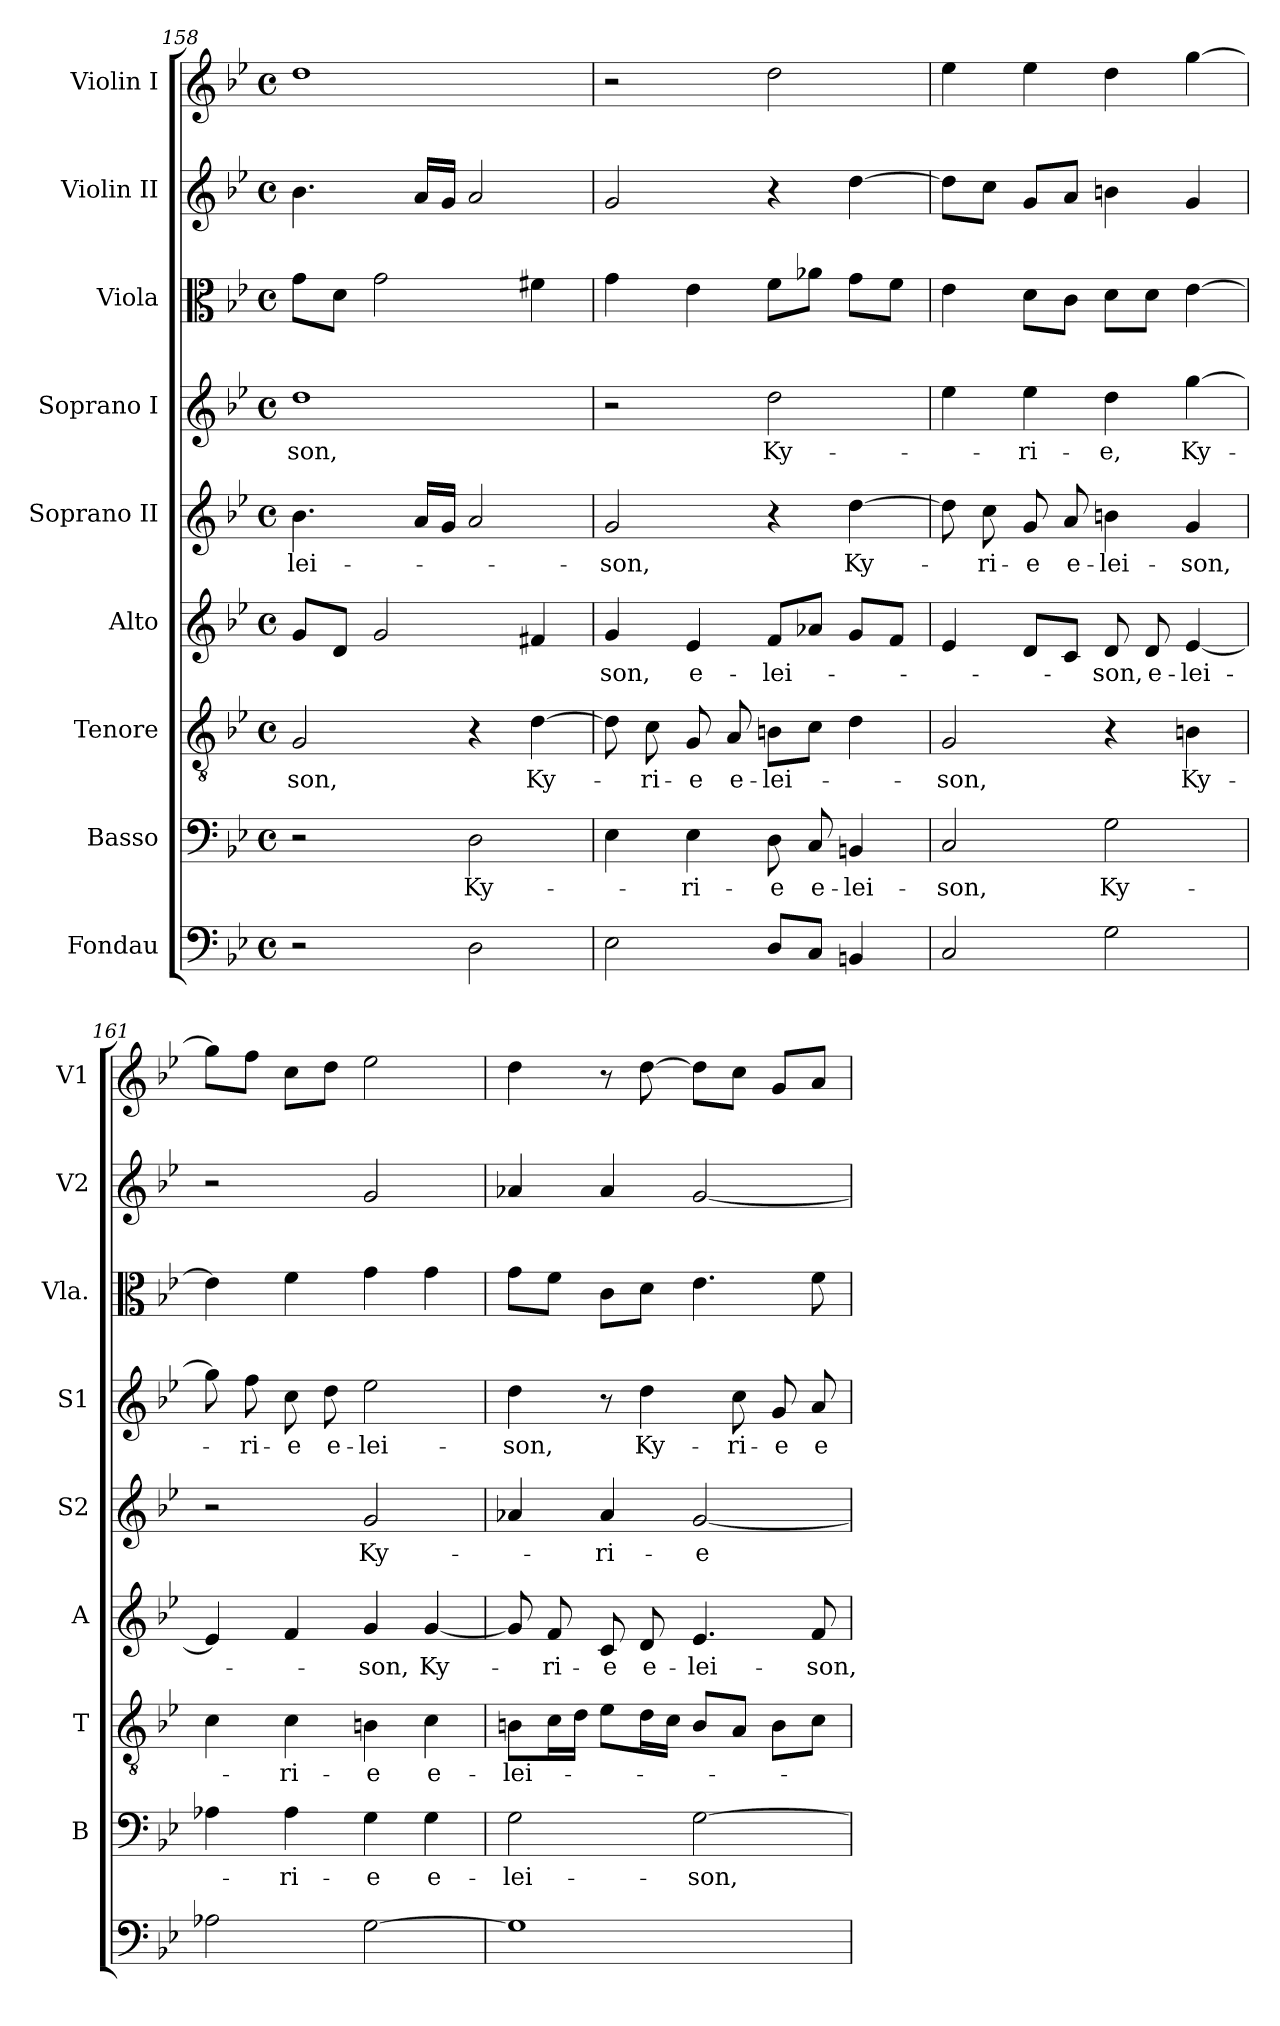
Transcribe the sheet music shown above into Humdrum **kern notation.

**kern	**kern	**text	**kern	**text	**kern	**text	**kern	**text	**kern	**text	**kern	**kern	**kern
*part9	*part8	*part8	*part7	*part7	*part6	*part6	*part5	*part5	*part4	*part4	*part3	*part2	*part1
*staff9	*staff8	*staff8	*staff7	*staff7	*staff6	*staff6	*staff5	*staff5	*staff4	*staff4	*staff3	*staff2	*staff1
*I"Fondau	*I"Basso	*	*I"Tenore	*	*I"Alto	*	*I"Soprano  II	*	*I"Soprano  I	*	*I"Viola	*I"Violin  II	*I"Violin  I
*	*I'B	*	*I'T	*	*I'A	*	*I'S2	*	*I'S1	*	*I'Vla.	*I'V2	*I'V1
*clefF4	*clefF4	*	*clefGv2	*	*clefG2	*	*clefG2	*	*clefG2	*	*clefC3	*clefG2	*clefG2
*k[b-e-]	*k[b-e-]	*	*k[b-e-]	*	*k[b-e-]	*	*k[b-e-]	*	*k[b-e-]	*	*k[b-e-]	*k[b-e-]	*k[b-e-]
*B-:	*B-:	*	*B-:	*	*B-:	*	*B-:	*	*B-:	*	*B-:	*B-:	*B-:
*M4/4	*M4/4	*	*M4/4	*	*M4/4	*	*M4/4	*	*M4/4	*	*M4/4	*M4/4	*M4/4
*met(c)	*met(c)	*	*met(c)	*	*met(c)	*	*met(c)	*	*met(c)	*	*met(c)	*met(c)	*met(c)
=158	=158	=158	=158	=158	=158	=158	=158	=158	=158	=158	=158	=158	=158
!	!	!	!	!LO:LY:b	!	!	!	!LO:LY:b	!	!LO:LY:b	!	!	!
2r	2r	.	2G/	-son,	8g/L	.	4.b-\	-lei-	1dd	-son,	8g\L	4.b-\	1dd
.	.	.	.	.	8d/J	.	.	.	.	.	8d\J	.	.
.	.	.	.	.	2g/	.	.	.	.	.	2g\	.	.
.	.	.	.	.	.	.	16a/LL	.	.	.	.	16a/LL	.
.	.	.	.	.	.	.	16g/JJ	.	.	.	.	16g/JJ	.
!	!	!LO:LY:b	!	!	!	!	!	!	!	!	!	!	!
2D\	2D\	Ky-	4r	.	.	.	2a/	.	.	.	.	2a/	.
!	!	!	!	!LO:LY:b	!	!	!	!	!	!	!	!	!
.	.	.	[4d\	Ky-	4f#X/	.	.	.	.	.	4f#X\	.	.
=159	=159	=159	=159	=159	=159	=159	=159	=159	=159	=159	=159	=159	=159
!	!	!	!	!	!	!LO:LY:b	!	!LO:LY:b	!	!	!	!	!
2E-\	4E-\	.	8d\]	.	4g/	-son,	2g/	-son,	2r	.	4g\	2g/	2r
!	!	!	!	!LO:LY:b	!	!	!	!	!	!	!	!	!
.	.	.	8c\	-ri-	.	.	.	.	.	.	.	.	.
!	!	!LO:LY:b	!	!LO:LY:b	!	!LO:LY:b	!	!	!	!	!	!	!
.	4E-\	-ri-	8G/	-e	4e-/	e-	.	.	.	.	4e-\	.	.
!	!	!	!	!LO:LY:b	!	!	!	!	!	!	!	!	!
.	.	.	8A/	e-	.	.	.	.	.	.	.	.	.
!	!	!LO:LY:b	!	!LO:LY:b	!	!LO:LY:b	!	!	!	!LO:LY:b	!	!	!
8D/L	8D\	-e	8Bn\L	-lei-	8f/L	-lei-	4r	.	2dd\	Ky-	8f\L	4r	2dd\
!	!	!LO:LY:b	!	!	!	!	!	!	!	!	!	!	!
8C/J	8C/	e-	8c\J	.	8a-X/J	.	.	.	.	.	8a-X\J	.	.
!	!	!LO:LY:b	!	!	!	!	!	!LO:LY:b	!	!	!	!	!
4BBn/	4BBn/	-lei-	4d\	.	8g/L	.	[4dd\	Ky-	.	.	8g\L	[4dd\	.
.	.	.	.	.	8f/J	.	.	.	.	.	8f\J	.	.
!!LO:PB:g=z
=160	=160	=160	=160	=160	=160	=160	=160	=160	=160	=160	=160	=160	=160
!	!	!LO:LY:b	!	!LO:LY:b	!	!	!	!	!	!	!	!	!
2C/	2C/	-son,	2G/	-son,	4e-/	.	8dd\]	.	4ee-\	.	4e-\	8dd\L]	4ee-\
!	!	!	!	!	!	!	!	!LO:LY:b	!	!	!	!	!
.	.	.	.	.	.	.	8cc\	-ri-	.	.	.	8cc\J	.
!	!	!	!	!	!	!	!	!LO:LY:b	!	!LO:LY:b	!	!	!
.	.	.	.	.	8d/L	.	8g/	-e	4ee-\	-ri-	8d\L	8g/L	4ee-\
!	!	!	!	!	!	!	!	!LO:LY:b	!	!	!	!	!
.	.	.	.	.	8c/J	.	8a/	e-	.	.	8c\J	8a/J	.
!	!	!LO:LY:b	!	!	!	!LO:LY:b	!	!LO:LY:b	!	!LO:LY:b	!	!	!
2G\	2G\	Ky-	4r	.	8d/	-son,	4bn\	-lei-	4dd\	-e,	8d\L	4bn\	4dd\
!	!	!	!	!	!	!LO:LY:b	!	!	!	!	!	!	!
.	.	.	.	.	8d/	e-	.	.	.	.	8d\J	.	.
!	!	!	!	!LO:LY:b	!	!LO:LY:b	!	!LO:LY:b	!	!LO:LY:b	!	!	!
.	.	.	4Bn\	Ky-	[4e-/	-lei-	4g/	-son,	[4gg\	Ky-	[4e-\	4g/	[4gg\
=161	=161	=161	=161	=161	=161	=161	=161	=161	=161	=161	=161	=161	=161
2A-X\	4A-X\	.	4c\	.	4e-/]	.	2r	.	8gg\]	.	4e-\]	2r	8gg\L]
!	!	!	!	!	!	!	!	!	!	!LO:LY:b	!	!	!
.	.	.	.	.	.	.	.	.	8ff\	-ri-	.	.	8ff\J
!	!	!LO:LY:b	!	!LO:LY:b	!	!	!	!	!	!LO:LY:b	!	!	!
.	4A-\	-ri-	4c\	-ri-	4f/	.	.	.	8cc\	-e	4f\	.	8cc\L
!	!	!	!	!	!	!	!	!	!	!LO:LY:b	!	!	!
.	.	.	.	.	.	.	.	.	8dd\	e-	.	.	8dd\J
!	!	!LO:LY:b	!	!LO:LY:b	!	!LO:LY:b	!	!LO:LY:b	!	!LO:LY:b	!	!	!
[2G\	4G\	-e	4Bn\	-e	4g/	-son,	2g/	Ky-	2ee-\	-lei-	4g\	2g/	2ee-\
!	!	!LO:LY:b	!	!LO:LY:b	!	!LO:LY:b	!	!	!	!	!	!	!
.	4G\	e-	4c\	e-	[4g/	Ky-	.	.	.	.	4g\	.	.
=162	=162	=162	=162	=162	=162	=162	=162	=162	=162	=162	=162	=162	=162
!	!	!LO:LY:b	!	!LO:LY:b	!	!	!	!	!	!LO:LY:b	!	!	!
1G]	2G\	-lei-	8Bn\L	-lei-	8g/]	.	4a-X/	.	4dd\	-son,	8g\L	4a-X/	4dd\
!	!	!	!	!	!	!LO:LY:b	!	!	!	!	!	!	!
.	.	.	16c\L	.	8f/	-ri-	.	.	.	.	8f\J	.	.
.	.	.	16d\JJ	.	.	.	.	.	.	.	.	.	.
!	!	!	!	!	!	!LO:LY:b	!	!LO:LY:b	!	!	!	!	!
.	.	.	8e-\L	.	8c/	-e	4a-/	-ri-	8r	.	8c\L	4a-/	8r
!	!	!	!	!	!	!LO:LY:b	!	!	!	!LO:LY:b	!	!	!
.	.	.	16d\L	.	8d/	e-	.	.	4dd\	Ky-	8d\J	.	[8dd\
.	.	.	16c\JJ	.	.	.	.	.	.	.	.	.	.
!	!	!LO:LY:b	!	!	!	!LO:LY:b	!	!LO:LY:b	!	!	!	!	!
.	[2G\	-son,	8B/L	.	4.e-/	-lei-	[2g/	-e	.	.	4.e-\	[2g/	8dd\L]
!	!	!	!	!	!	!	!	!	!	!LO:LY:b	!	!	!
.	.	.	8A/J	.	.	.	.	.	8cc\	-ri-	.	.	8cc\J
!	!	!	!	!	!	!	!	!	!	!LO:LY:b	!	!	!
.	.	.	8B\L	.	.	.	.	.	8g/	-e	.	.	8g/L
!	!	!	!	!	!	!LO:LY:b	!	!	!	!LO:LY:b	!	!	!
.	.	.	8c\J	.	8f/	-son,	.	.	8a/	e-	8f\	.	8a/J
=	=	=	=	=	=	=	=	=	=	=	=	=	=
*-	*-	*-	*-	*-	*-	*-	*-	*-	*-	*-	*-	*-	*-
